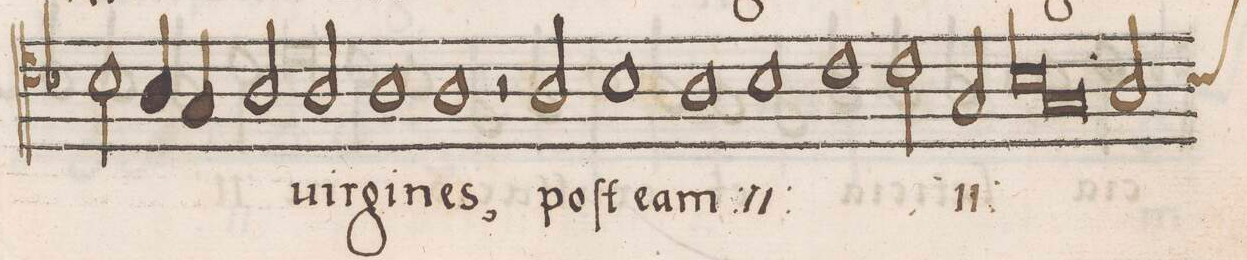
**kern	**text
*I"ALTVS	*
*clefC4	*
*k[b-]	*
*met(C|)	*
*M2/1	*
2B-\	.
4A/	.
4G/	.
2A/	.
2A/	uir-
=76-	=76-
1A	-gi-
1A	-nes,
=77-	=77-
2r	.
2A/	poſt
1B-	e-
=78-	=78-
1A	-am
*	*ij
1B-	poſt
=79-	=79-
1c	e-
2c\	-am
2G/	poſt
=80-	=80-
*lig	*
1B-	e-
1G	.
*Xlig	*
=81-	=81-
*custos:B-	*
2A/	.
*-	*-
